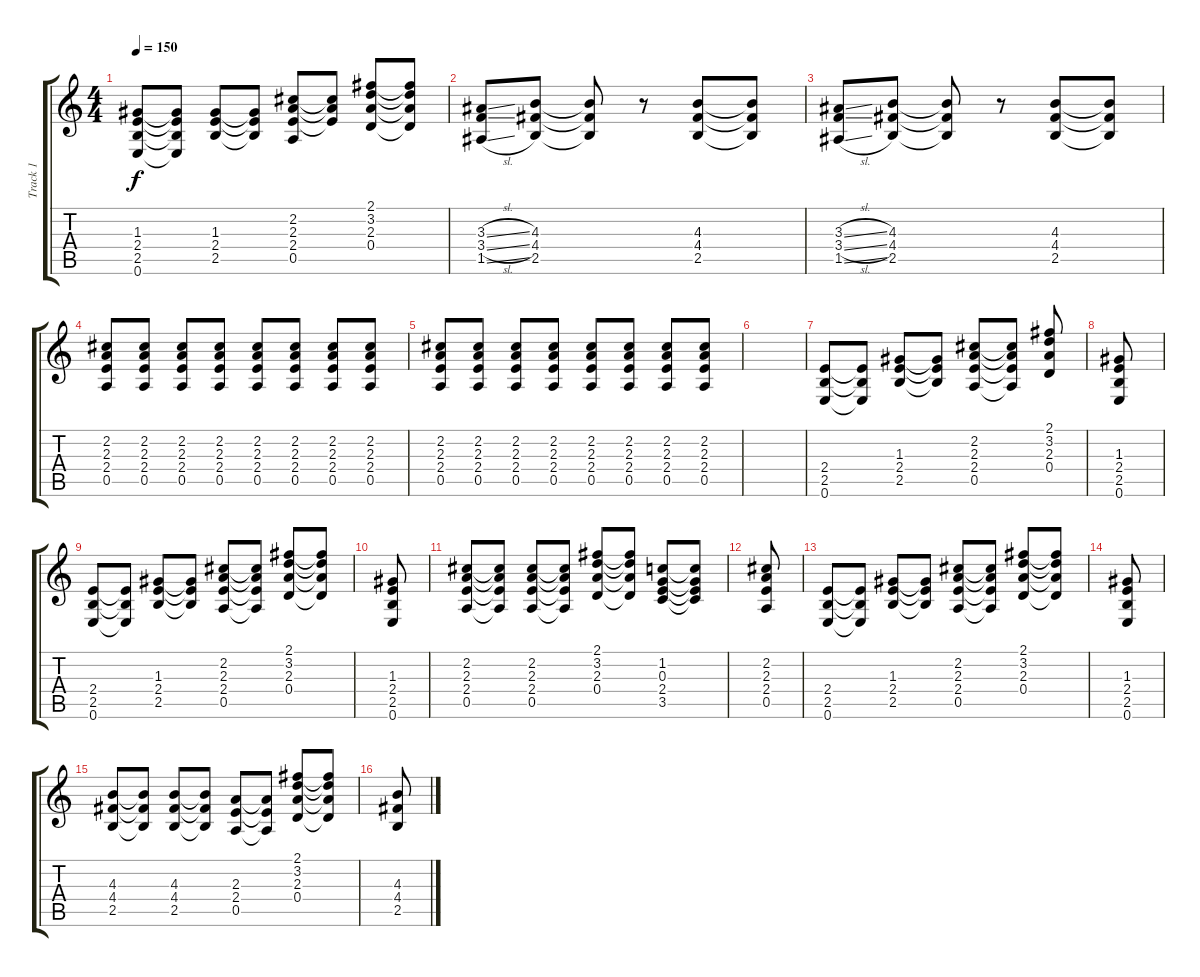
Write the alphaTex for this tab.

\track ("Track 1" "Track 1") {instrument acousticguitarsteel}
\staff {score tabs}
\tuning (E4 B3 G3 D3 A2 E2) {hide}
\ts (4 4)
\tempo 150
\clef g2
\ks c
(1.3 2.4 2.5 0.6).8{dy f} (1.3{t} 2.4{t} 2.5{t} 0.6{t}).8 (1.3 2.4 2.5).8 (1.3{t} 2.4{t} 2.5{t}).8 (2.2 2.3 2.4 0.5).8 (2.2{t} 2.3{t} 2.4{t}).8 (2.1 3.2 2.3 0.4).8 (2.1{t} 3.2{t} 2.3{t} 0.4{t}).8 |
(3.3{sl} 3.4{sl} 1.5{sl}).8 (4.3 4.4 2.5).8 (4.3{t} 4.4{t} 2.5{t}).8 r.8 (4.3 4.4 2.5).8 (4.3{t} 4.4{t} 2.5{t}).8 |
(3.3{sl} 3.4{sl} 1.5{sl}).8 (4.3 4.4 2.5).8 (4.3{t} 4.4{t} 2.5{t}).8 r.8 (4.3 4.4 2.5).8 (4.3{t} 4.4{t} 2.5{t}).8 |
(2.2 2.3 2.4 0.5).8 (2.2 2.3 2.4 0.5).8 (2.2 2.3 2.4 0.5).8 (2.2 2.3 2.4 0.5).8 (2.2 2.3 2.4 0.5).8 (2.2 2.3 2.4 0.5).8 (2.2 2.3 2.4 0.5).8 (2.2 2.3 2.4 0.5).8 |
(2.2 2.3 2.4 0.5).8 (2.2 2.3 2.4 0.5).8 (2.2 2.3 2.4 0.5).8 (2.2 2.3 2.4 0.5).8 (2.2 2.3 2.4 0.5).8 (2.2 2.3 2.4 0.5).8 (2.2 2.3 2.4 0.5).8 (2.2 2.3 2.4 0.5).8 |
|
(2.4 2.5 0.6).8 (2.4{t} 2.5{t} 0.6{t}).8 (1.3 2.4 2.5).8 (1.3{t} 2.4{t} 2.5{t}).8 (2.2 2.3 2.4 0.5).8 (2.2{t} 2.3{t} 2.4{t} 0.5{t}).8 (2.1 3.2 2.3 0.4).8 |
(1.3 2.4 2.5 0.6).8 |
(2.4 2.5 0.6).8 (2.4{t} 2.5{t} 0.6{t}).8 (1.3 2.4 2.5).8 (1.3{t} 2.4{t} 2.5{t}).8 (2.2 2.3 2.4 0.5).8 (2.2{t} 2.3{t} 2.4{t} 0.5{t}).8 (2.1 3.2 2.3 0.4).8 (2.1{t} 3.2{t} 2.3{t} 0.4{t}).8 |
(1.3 2.4 2.5 0.6).8 |
(2.2 2.3 2.4 0.5).8 (2.2{t} 2.3{t} 2.4{t} 0.5{t}).8 (2.2 2.3 2.4 0.5).8 (2.2{t} 2.3{t} 2.4{t} 0.5{t}).8 (2.1 3.2 2.3 0.4).8 (2.1{t} 3.2{t} 2.3{t} 0.4{t}).8 (1.2 0.3 2.4 3.5).8 (1.2{t} 0.3{t} 2.4{t} 3.5{t}).8 |
(2.2 2.3 2.4 0.5).8 |
(2.4 2.5 0.6).8 (2.4{t} 2.5{t} 0.6{t}).8 (1.3 2.4 2.5).8 (1.3{t} 2.4{t} 2.5{t}).8 (2.2 2.3 2.4 0.5).8 (2.2{t} 2.3{t} 2.4{t} 0.5{t}).8 (2.1 3.2 2.3 0.4).8 (2.1{t} 3.2{t} 2.3{t} 0.4{t}).8 |
(1.3 2.4 2.5 0.6).8 |
(4.3 4.4 2.5).8 (4.3{t} 4.4{t} 2.5{t}).8 (4.3 4.4 2.5).8 (4.3{t} 4.4{t} 2.5{t}).8 (2.3 2.4 0.5).8 (2.3{t} 2.4{t} 0.5{t}).8 (2.1 3.2 2.3 0.4).8 (2.1{t} 3.2{t} 2.3{t} 0.4{t}).8 |
(4.3 4.4 2.5).8
